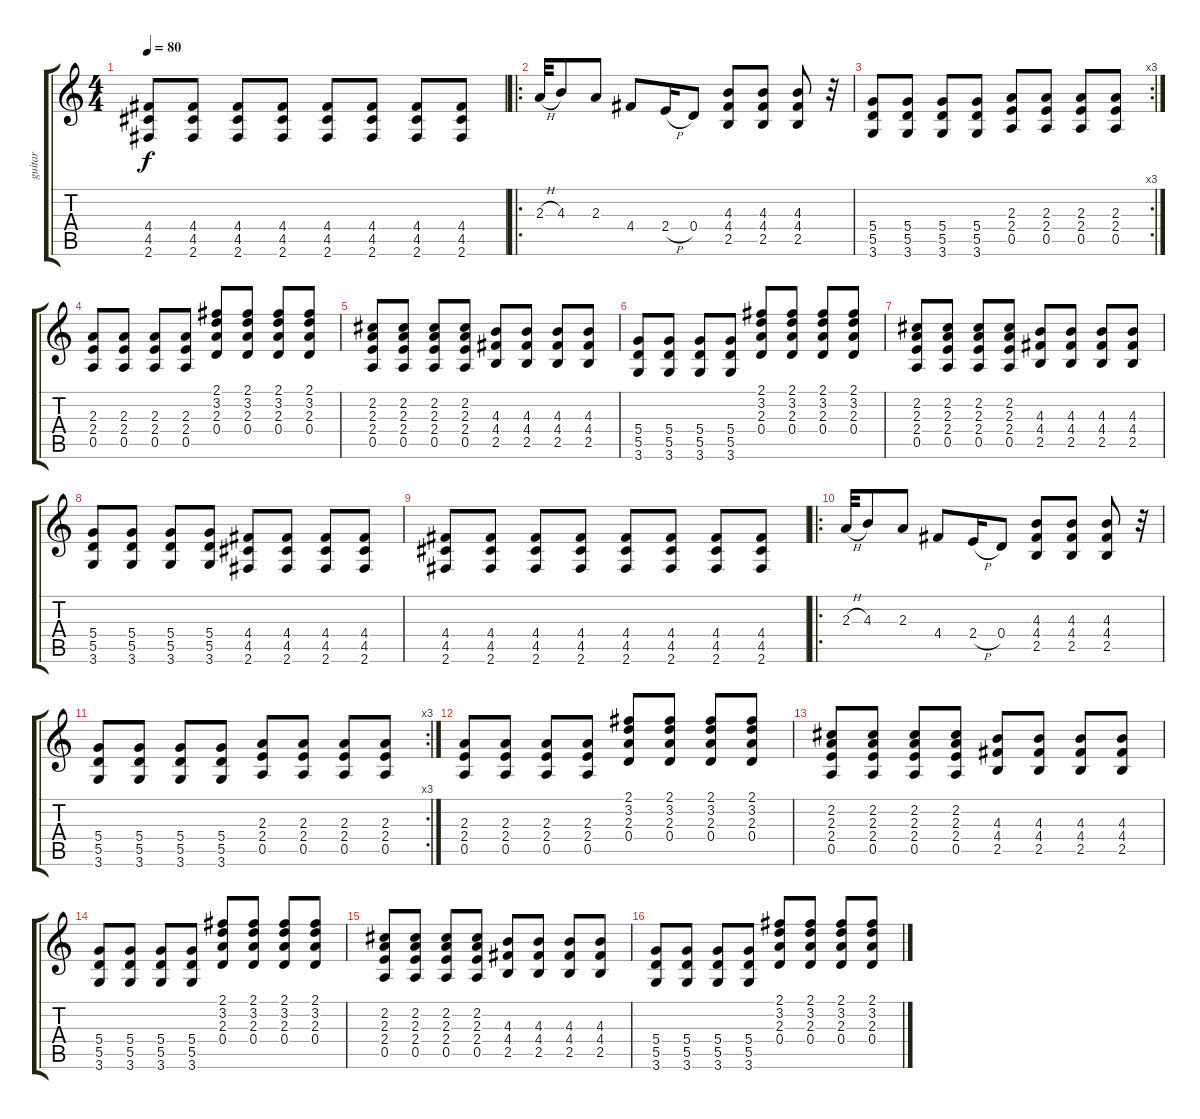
\track ("guitar" "guitar") {instrument acousticguitarsteel}
\staff {score tabs}
\tuning (E4 B3 G3 D3 A2 E2) {hide}
\ts (4 4)
\tempo 80
\clef g2
\ks c
(4.4 4.5 2.6).8{dy f} (4.4 4.5 2.6).8 (4.4 4.5 2.6).8 (4.4 4.5 2.6).8 (4.4 4.5 2.6).8 (4.4 4.5 2.6).8 (4.4 4.5 2.6).8 (4.4 4.5 2.6).8 |
\ro
2.3{h}.32 4.3.8 2.3.8 4.4.8 2.4{h}.16 0.4.8 (4.3 4.4 2.5).8 (4.3 4.4 2.5).8 (4.3 4.4 2.5).8 r.32 |
\rc 3
(5.4 5.5 3.6).8 (5.4 5.5 3.6).8 (5.4 5.5 3.6).8 (5.4 5.5 3.6).8 (2.3 2.4 0.5).8 (2.3 2.4 0.5).8 (2.3 2.4 0.5).8 (2.3 2.4 0.5).8 |
(2.3 2.4 0.5).8 (2.3 2.4 0.5).8 (2.3 2.4 0.5).8 (2.3 2.4 0.5).8 (2.1 3.2 2.3 0.4).8 (2.1 3.2 2.3 0.4).8 (2.1 3.2 2.3 0.4).8 (2.1 3.2 2.3 0.4).8 |
(2.2 2.3 2.4 0.5).8 (2.2 2.3 2.4 0.5).8 (2.2 2.3 2.4 0.5).8 (2.2 2.3 2.4 0.5).8 (4.3 4.4 2.5).8 (4.3 4.4 2.5).8 (4.3 4.4 2.5).8 (4.3 4.4 2.5).8 |
(5.4 5.5 3.6).8 (5.4 5.5 3.6).8 (5.4 5.5 3.6).8 (5.4 5.5 3.6).8 (2.1 3.2 2.3 0.4).8 (2.1 3.2 2.3 0.4).8 (2.1 3.2 2.3 0.4).8 (2.1 3.2 2.3 0.4).8 |
(2.2 2.3 2.4 0.5).8 (2.2 2.3 2.4 0.5).8 (2.2 2.3 2.4 0.5).8 (2.2 2.3 2.4 0.5).8 (4.3 4.4 2.5).8 (4.3 4.4 2.5).8 (4.3 4.4 2.5).8 (4.3 4.4 2.5).8 |
(5.4 5.5 3.6).8 (5.4 5.5 3.6).8 (5.4 5.5 3.6).8 (5.4 5.5 3.6).8 (4.4 4.5 2.6).8 (4.4 4.5 2.6).8 (4.4 4.5 2.6).8 (4.4 4.5 2.6).8 |
(4.4 4.5 2.6).8 (4.4 4.5 2.6).8 (4.4 4.5 2.6).8 (4.4 4.5 2.6).8 (4.4 4.5 2.6).8 (4.4 4.5 2.6).8 (4.4 4.5 2.6).8 (4.4 4.5 2.6).8 |
\ro
2.3{h}.32 4.3.8 2.3.8 4.4.8 2.4{h}.16 0.4.8 (4.3 4.4 2.5).8 (4.3 4.4 2.5).8 (4.3 4.4 2.5).8 r.32 |
\rc 3
(5.4 5.5 3.6).8 (5.4 5.5 3.6).8 (5.4 5.5 3.6).8 (5.4 5.5 3.6).8 (2.3 2.4 0.5).8 (2.3 2.4 0.5).8 (2.3 2.4 0.5).8 (2.3 2.4 0.5).8 |
(2.3 2.4 0.5).8 (2.3 2.4 0.5).8 (2.3 2.4 0.5).8 (2.3 2.4 0.5).8 (2.1 3.2 2.3 0.4).8 (2.1 3.2 2.3 0.4).8 (2.1 3.2 2.3 0.4).8 (2.1 3.2 2.3 0.4).8 |
(2.2 2.3 2.4 0.5).8 (2.2 2.3 2.4 0.5).8 (2.2 2.3 2.4 0.5).8 (2.2 2.3 2.4 0.5).8 (4.3 4.4 2.5).8 (4.3 4.4 2.5).8 (4.3 4.4 2.5).8 (4.3 4.4 2.5).8 |
(5.4 5.5 3.6).8 (5.4 5.5 3.6).8 (5.4 5.5 3.6).8 (5.4 5.5 3.6).8 (2.1 3.2 2.3 0.4).8 (2.1 3.2 2.3 0.4).8 (2.1 3.2 2.3 0.4).8 (2.1 3.2 2.3 0.4).8 |
(2.2 2.3 2.4 0.5).8 (2.2 2.3 2.4 0.5).8 (2.2 2.3 2.4 0.5).8 (2.2 2.3 2.4 0.5).8 (4.3 4.4 2.5).8 (4.3 4.4 2.5).8 (4.3 4.4 2.5).8 (4.3 4.4 2.5).8 |
(5.4 5.5 3.6).8 (5.4 5.5 3.6).8 (5.4 5.5 3.6).8 (5.4 5.5 3.6).8 (2.1 3.2 2.3 0.4).8 (2.1 3.2 2.3 0.4).8 (2.1 3.2 2.3 0.4).8 (2.1 3.2 2.3 0.4).8
